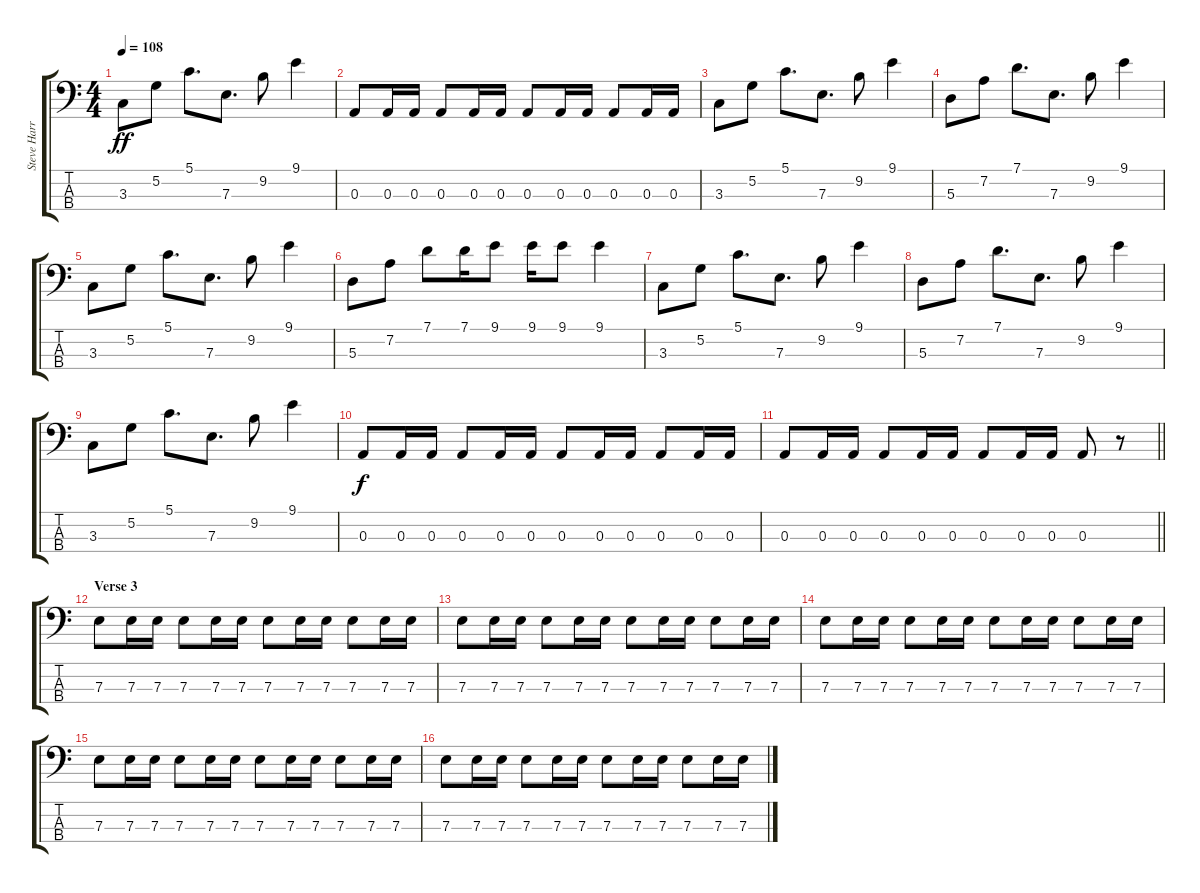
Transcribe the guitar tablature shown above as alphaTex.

\track ("Steve Harris" "Steve Harr") {instrument electricbassfinger}
\staff {score tabs}
\tuning (G2 D2 A1 E1) {hide}
\ts (4 4)
\tempo 108
\clef f4
\ks c
3.3.8{dy ff} 5.2.8 5.1.8{d} 7.3.8{d} 9.2.8 9.1.4 |
0.3.8 0.3.16 0.3.16 0.3.8 0.3.16 0.3.16 0.3.8 0.3.16 0.3.16 0.3.8 0.3.16 0.3.16 |
3.3.8 5.2.8 5.1.8{d} 7.3.8{d} 9.2.8 9.1.4 |
5.3.8 7.2.8 7.1.8{d} 7.3.8{d} 9.2.8 9.1.4 |
3.3.8 5.2.8 5.1.8{d} 7.3.8{d} 9.2.8 9.1.4 |
5.3.8 7.2.8 7.1.8 7.1.16 9.1.8 9.1.16 9.1.8 9.1.4 |
3.3.8 5.2.8 5.1.8{d} 7.3.8{d} 9.2.8 9.1.4 |
5.3.8 7.2.8 7.1.8{d} 7.3.8{d} 9.2.8 9.1.4 |
3.3.8 5.2.8 5.1.8{d} 7.3.8{d} 9.2.8 9.1.4 |
0.3.8{dy f} 0.3.16 0.3.16 0.3.8 0.3.16 0.3.16 0.3.8 0.3.16 0.3.16 0.3.8 0.3.16 0.3.16 |
\barLineRight lightlight
0.3.8 0.3.16 0.3.16 0.3.8 0.3.16 0.3.16 0.3.8 0.3.16 0.3.16 0.3.8 r.8 |
\section ("" "Verse 3")
7.3.8 7.3.16 7.3.16 7.3.8 7.3.16 7.3.16 7.3.8 7.3.16 7.3.16 7.3.8 7.3.16 7.3.16 |
7.3.8 7.3.16 7.3.16 7.3.8 7.3.16 7.3.16 7.3.8 7.3.16 7.3.16 7.3.8 7.3.16 7.3.16 |
7.3.8 7.3.16 7.3.16 7.3.8 7.3.16 7.3.16 7.3.8 7.3.16 7.3.16 7.3.8 7.3.16 7.3.16 |
7.3.8 7.3.16 7.3.16 7.3.8 7.3.16 7.3.16 7.3.8 7.3.16 7.3.16 7.3.8 7.3.16 7.3.16 |
7.3.8 7.3.16 7.3.16 7.3.8 7.3.16 7.3.16 7.3.8 7.3.16 7.3.16 7.3.8 7.3.16 7.3.16
